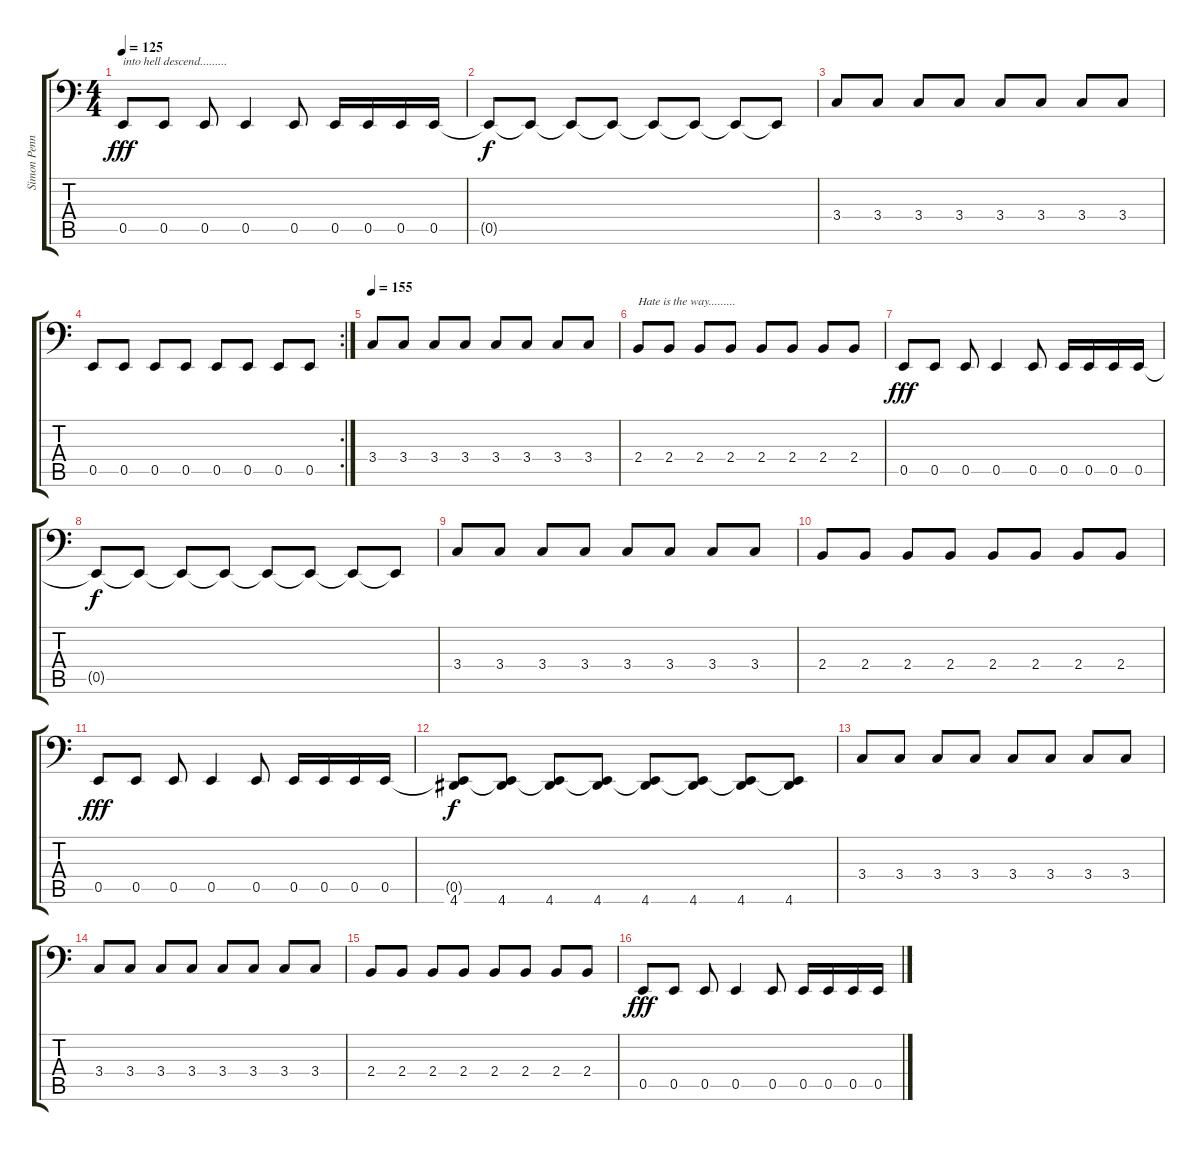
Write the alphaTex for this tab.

\track ("Simon Penney" "Simon Penn") {instrument electricbassfinger}
\staff {score tabs}
\tuning (C3 G2 D2 A1 E1 B0) {hide}
\ts (4 4)
\tempo 125
\clef f4
\ks c
0.5.8{txt "into hell descend........." dy fff} 0.5.8 0.5.8 0.5.4 0.5.8 0.5.16 0.5.16 0.5.16 0.5.16 |
0.5{t}.8{dy f} 0.5{t}.8 0.5{t}.8 0.5{t}.8 0.5{t}.8 0.5{t}.8 0.5{t}.8 0.5{t}.8 |
3.4.8 3.4.8 3.4.8 3.4.8 3.4.8 3.4.8 3.4.8 3.4.8 |
\rc 2
0.5.8 0.5.8 0.5.8 0.5.8 0.5.8 0.5.8 0.5.8 0.5.8 |
\tempo 155
3.4.8 3.4.8 3.4.8 3.4.8 3.4.8 3.4.8 3.4.8 3.4.8 |
2.4.8{txt "Hate is the way........."} 2.4.8 2.4.8 2.4.8 2.4.8 2.4.8 2.4.8 2.4.8 |
0.5.8{dy fff} 0.5.8 0.5.8 0.5.4 0.5.8 0.5.16 0.5.16 0.5.16 0.5.16 |
0.5{t}.8{dy f} 0.5{t}.8 0.5{t}.8 0.5{t}.8 0.5{t}.8 0.5{t}.8 0.5{t}.8 0.5{t}.8 |
3.4.8 3.4.8 3.4.8 3.4.8 3.4.8 3.4.8 3.4.8 3.4.8 |
2.4.8 2.4.8 2.4.8 2.4.8 2.4.8 2.4.8 2.4.8 2.4.8 |
0.5.8{dy fff} 0.5.8 0.5.8 0.5.4 0.5.8 0.5.16 0.5.16 0.5.16 0.5.16 |
(0.5{t} 4.6).8{dy f} (0.5{t} 4.6).8 (0.5{t} 4.6).8 (0.5{t} 4.6).8 (0.5{t} 4.6).8 (0.5{t} 4.6).8 (0.5{t} 4.6).8 (0.5{t} 4.6).8 |
3.4.8 3.4.8 3.4.8 3.4.8 3.4.8 3.4.8 3.4.8 3.4.8 |
3.4.8 3.4.8 3.4.8 3.4.8 3.4.8 3.4.8 3.4.8 3.4.8 |
2.4.8 2.4.8 2.4.8 2.4.8 2.4.8 2.4.8 2.4.8 2.4.8 |
0.5.8{dy fff} 0.5.8 0.5.8 0.5.4 0.5.8 0.5.16 0.5.16 0.5.16 0.5.16
